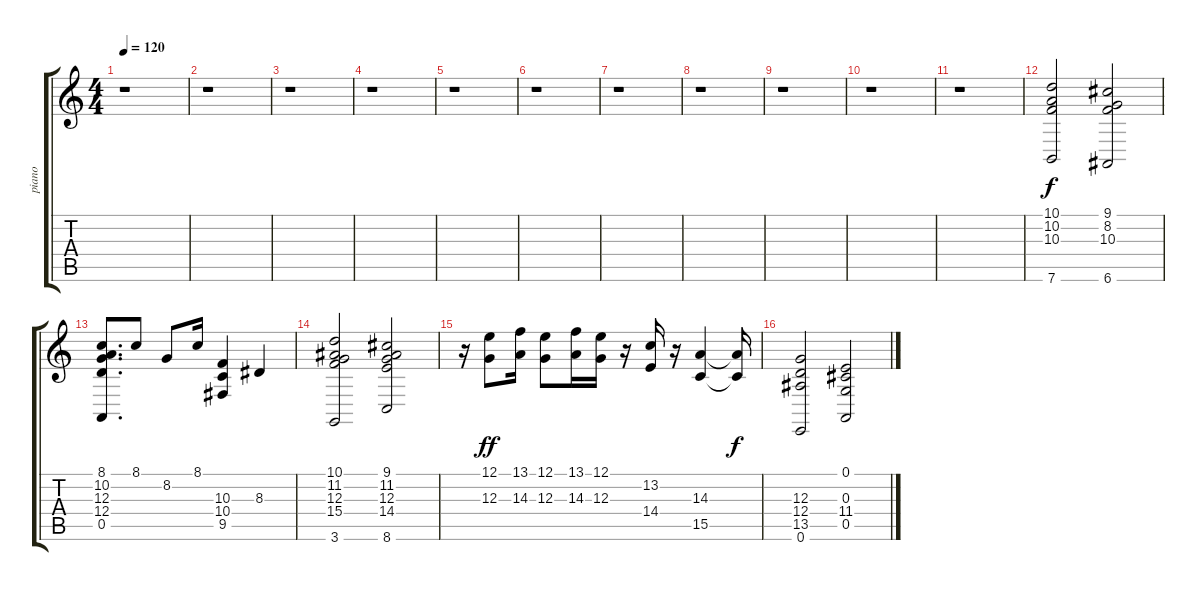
\track ("piano" "piano") {instrument electricpiano2}
\staff {score tabs}
\tuning (E4 B3 G3 D3 A2 E2) {hide}
\ts (4 4)
\tempo 120
\clef g2
\ks c
r.1{dy f} |
r.1 |
r.1 |
r.1 |
r.1 |
r.1 |
r.1 |
r.1 |
r.1 |
r.1 |
r.1 |
(10.1 10.2 10.3 7.6).2 (9.1 8.2 10.3 6.6).2 |
(8.1 10.2 12.3 12.4 0.5).8{d} 8.1.8 8.2.8 8.1.16 (10.3 10.4 9.5).4 8.3.4 |
(10.1 11.2 12.3 15.4 3.6).2 (9.1 11.2 12.3 14.4 8.6).2 |
r.16 (12.1 12.3).8{dy ff} (13.1 14.3).16 (12.1 12.3).8 (13.1 14.3).16 (12.1 12.3).16 r.16 (13.2 14.4).16 r.16 (14.3 15.5).4 (14.3{t} 15.5{t}).16{dy f} |
(12.3 12.4 13.5 0.6).2 (0.1 0.3 11.4 0.5).2
